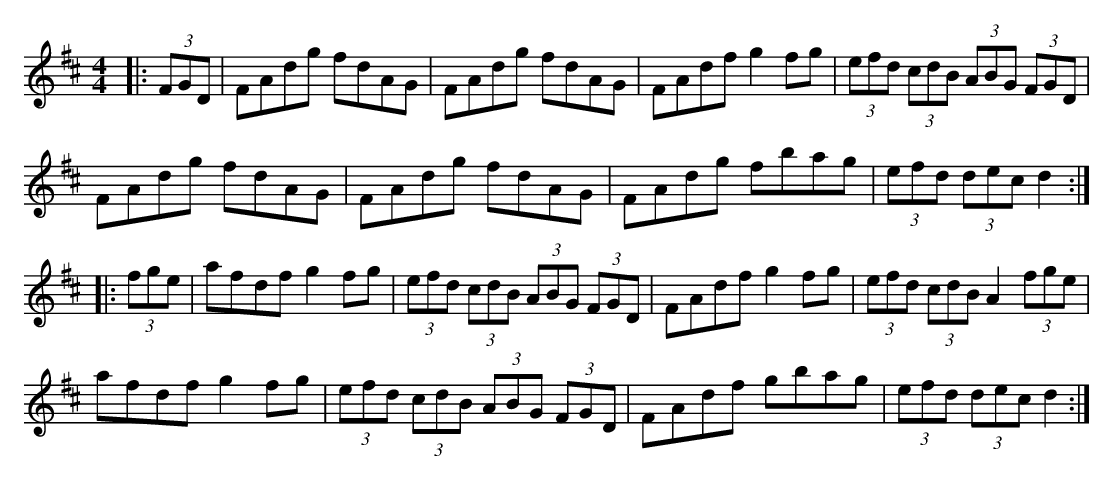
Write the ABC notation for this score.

X:1
M:4/4
K:D
|:(3FGD|FAdg fdAG|FAdg fdAG|FAdf g2 fg|(3efd (3cdB (3ABG (3FGD|
FAdg fdAG|FAdg fdAG|FAdg fbag|(3efd (3dec d2:|
|:(3fge|afdf g2 fg|(3efd (3cdB (3ABG (3FGD|FAdf g2 fg|(3efd (3cdB A2 (3fge|
afdf g2 fg|(3efd (3cdB (3ABG (3FGD|FAdf gbag|(3efd (3dec d2:|
